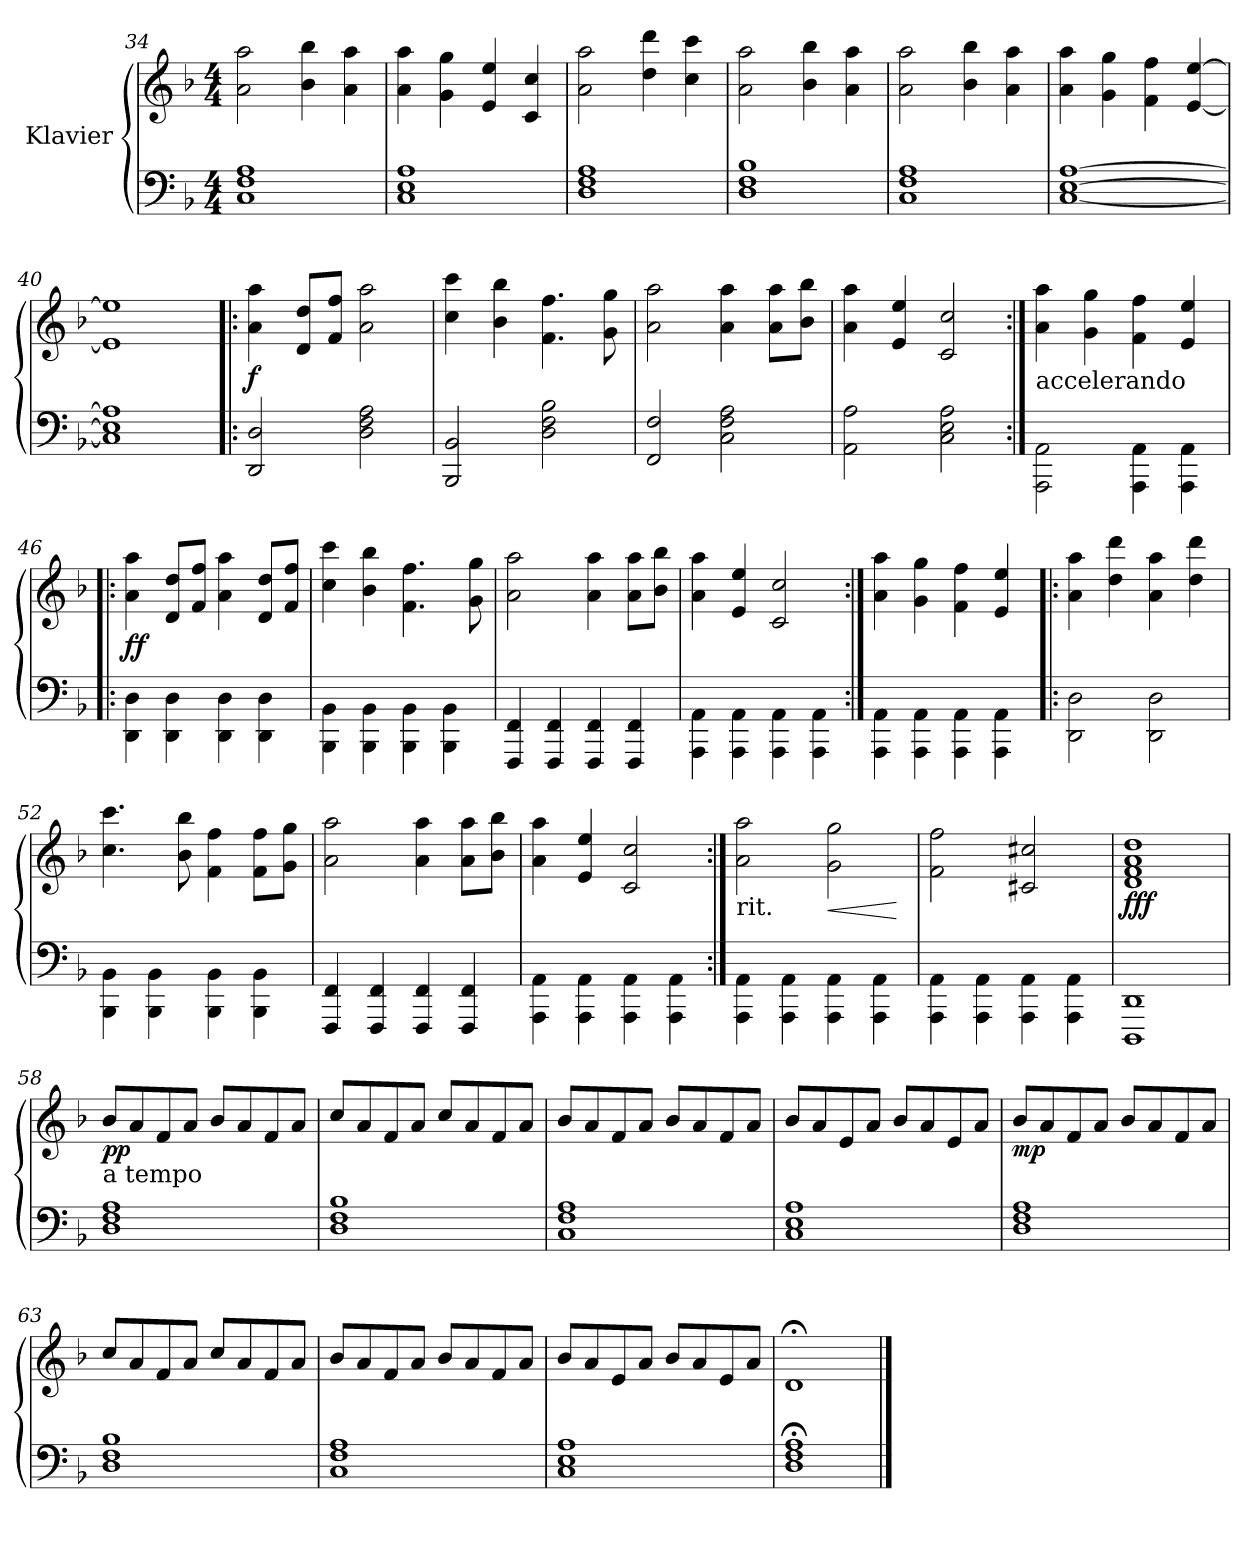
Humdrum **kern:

**kern	**kern	**dynam
*part1	*part1	*part1
*staff2	*staff1	*staff1/2
*I"Klavier	*	*
*clefF4	*clefG2	*
*k[b-]	*k[b-]	*
*M4/4	*M4/4	*
=34	=34	=34
1C 1F 1A	2a\ 2aa\	.
.	4b-\ 4bb-\	.
.	4a\ 4aa\	.
=35	=35	=35
1C 1E 1A	4a\ 4aa\	.
.	4g\ 4gg\	.
.	4e/ 4ee/	.
.	4c/ 4cc/	.
=36	=36	=36
1D 1F 1A	2a\ 2aa\	.
.	4dd\ 4ddd\	.
.	4cc\ 4ccc\	.
!!LO:PB:g=z
=37	=37	=37
1D 1F 1B-	2a\ 2aa\	.
.	4b-\ 4bb-\	.
.	4a\ 4aa\	.
=38	=38	=38
1C 1F 1A	2a\ 2aa\	.
.	4b-\ 4bb-\	.
.	4a\ 4aa\	.
=39	=39	=39
[1C [1E [1A	4a\ 4aa\	.
.	4g\ 4gg\	.
.	4f\ 4ff\	.
.	[4e/ [4ee/	.
=40	=40	=40
1C] 1E] 1A]	1e] 1ee]	.
!!LO:LB:g=z
=41!|:	=41!|:	=41!|:
*	*MM130	*
!	!	!LO:DY:b
2DD/ 2D/	4a\ 4aa\	f
.	8d/ 8dd/L	.
.	8f/ 8ff/J	.
2D\ 2F\ 2A\	2a\ 2aa\	.
=42	=42	=42
2BBB-/ 2BB-/	4cc\ 4ccc\	.
.	4b-\ 4bb-\	.
2D\ 2F\ 2B-\	4.f\ 4.ff\	.
.	8g\ 8gg\	.
=43	=43	=43
2FF/ 2F/	2a\ 2aa\	.
2C\ 2F\ 2A\	4a\ 4aa\	.
.	8a\ 8aa\L	.
.	8b-\ 8bb-\J	.
=44	=44	=44
2AA\ 2A\	4a\ 4aa\	.
.	4e/ 4ee/	.
2C\ 2E\ 2A\	2c/ 2cc/	.
!!LO:LB:g=z
=45:|!	=45:|!	=45:|!
!	!LO:TX:b:t=accelerando	!
2AAA\ 2AA\	4a\ 4aa\	.
.	4g\ 4gg\	.
4AAA\ 4AA\	4f\ 4ff\	.
4AAA\ 4AA\	4e/ 4ee/	.
=46!|:	=46!|:	=46!|:
*	*MM140	*
!	!	!LO:DY:b
4DD\ 4D\	4a\ 4aa\	ff
4DD\ 4D\	8d/ 8dd/L	.
.	8f/ 8ff/J	.
4DD\ 4D\	4a\ 4aa\	.
4DD\ 4D\	8d/ 8dd/L	.
.	8f/ 8ff/J	.
=47	=47	=47
4BBB-\ 4BB-\	4cc\ 4ccc\	.
4BBB-\ 4BB-\	4b-\ 4bb-\	.
4BBB-\ 4BB-\	4.f\ 4.ff\	.
4BBB-\ 4BB-\	.	.
.	8g\ 8gg\	.
=48	=48	=48
4FFF/ 4FF/	2a\ 2aa\	.
4FFF/ 4FF/	.	.
4FFF/ 4FF/	4a\ 4aa\	.
4FFF/ 4FF/	8a\ 8aa\L	.
.	8b-\ 8bb-\J	.
!!LO:LB:g=z
=49	=49	=49
4AAA\ 4AA\	4a\ 4aa\	.
4AAA\ 4AA\	4e/ 4ee/	.
4AAA\ 4AA\	2c/ 2cc/	.
4AAA\ 4AA\	.	.
=50:|!	=50:|!	=50:|!
4AAA\ 4AA\	4a\ 4aa\	.
4AAA\ 4AA\	4g\ 4gg\	.
4AAA\ 4AA\	4f\ 4ff\	.
4AAA\ 4AA\	4e/ 4ee/	.
=51!|:	=51!|:	=51!|:
2DD\ 2D\	4a\ 4aa\	.
.	4dd\ 4ddd\	.
2DD\ 2D\	4a\ 4aa\	.
.	4dd\ 4ddd\	.
=52	=52	=52
4BBB-\ 4BB-\	4.cc\ 4.ccc\	.
4BBB-\ 4BB-\	.	.
.	8b-\ 8bb-\	.
4BBB-\ 4BB-\	4f\ 4ff\	.
4BBB-\ 4BB-\	8f\ 8ff\L	.
.	8g\ 8gg\J	.
!!LO:LB:g=z
=53	=53	=53
4FFF/ 4FF/	2a\ 2aa\	.
4FFF/ 4FF/	.	.
4FFF/ 4FF/	4a\ 4aa\	.
4FFF/ 4FF/	8a\ 8aa\L	.
.	8b-\ 8bb-\J	.
=54	=54	=54
4AAA\ 4AA\	4a\ 4aa\	.
4AAA\ 4AA\	4e/ 4ee/	.
4AAA\ 4AA\	2c/ 2cc/	.
4AAA\ 4AA\	.	.
=55:|!	=55:|!	=55:|!
!	!LO:TX:b:t=rit.	!
4AAA\ 4AA\	2a\ 2aa\	.
4AAA\ 4AA\	.	.
!	!	!LO:HP:b
4AAA\ 4AA\	2g\ 2gg\	<
4AAA\ 4AA\	.	.
.	.	[
=56	=56	=56
4AAA\ 4AA\	2f\ 2ff\	.
4AAA\ 4AA\	.	.
4AAA\ 4AA\	2c#X/ 2cc#X/	.
4AAA\ 4AA\	.	.
!!LO:PB:g=z
=57	=57	=57
!	!	!LO:DY:b
1DDD 1DD	1d 1f 1a 1dd	fff
=58	=58	=58
*	*MM130	*
!	!LO:TX:b:t=a tempo	!
!	!	!LO:DY:b
1D 1F 1A	8b-/L	pp
.	8a/	.
.	8f/	.
.	8a/J	.
.	8b-/L	.
.	8a/	.
.	8f/	.
.	8a/J	.
=59	=59	=59
1D 1F 1B-	8cc/L	.
.	8a/	.
.	8f/	.
.	8a/J	.
.	8cc/L	.
.	8a/	.
.	8f/	.
.	8a/J	.
=60	=60	=60
1C 1F 1A	8b-/L	.
.	8a/	.
.	8f/	.
.	8a/J	.
.	8b-/L	.
.	8a/	.
.	8f/	.
.	8a/J	.
!!LO:LB:g=z
=61	=61	=61
1C 1E 1A	8b-/L	.
.	8a/	.
.	8e/	.
.	8a/J	.
.	8b-/L	.
.	8a/	.
.	8e/	.
.	8a/J	.
=62	=62	=62
!	!	!LO:DY:b
1D 1F 1A	8b-/L	mp
.	8a/	.
.	8f/	.
.	8a/J	.
.	8b-/L	.
.	8a/	.
.	8f/	.
.	8a/J	.
=63	=63	=63
1D 1F 1B-	8cc/L	.
.	8a/	.
.	8f/	.
.	8a/J	.
.	8cc/L	.
.	8a/	.
.	8f/	.
.	8a/J	.
=64	=64	=64
1C 1F 1A	8b-/L	.
.	8a/	.
.	8f/	.
.	8a/J	.
.	8b-/L	.
.	8a/	.
.	8f/	.
.	8a/J	.
!!LO:LB:g=z
=65	=65	=65
1C 1E 1A	8b-/L	.
.	8a/	.
.	8e/	.
.	8a/J	.
.	8b-/L	.
.	8a/	.
.	8e/	.
.	8a/J	.
=66	=66	=66
1D;< 1F;< 1A;<	1d;<	.
==	==	==
*-	*-	*-
